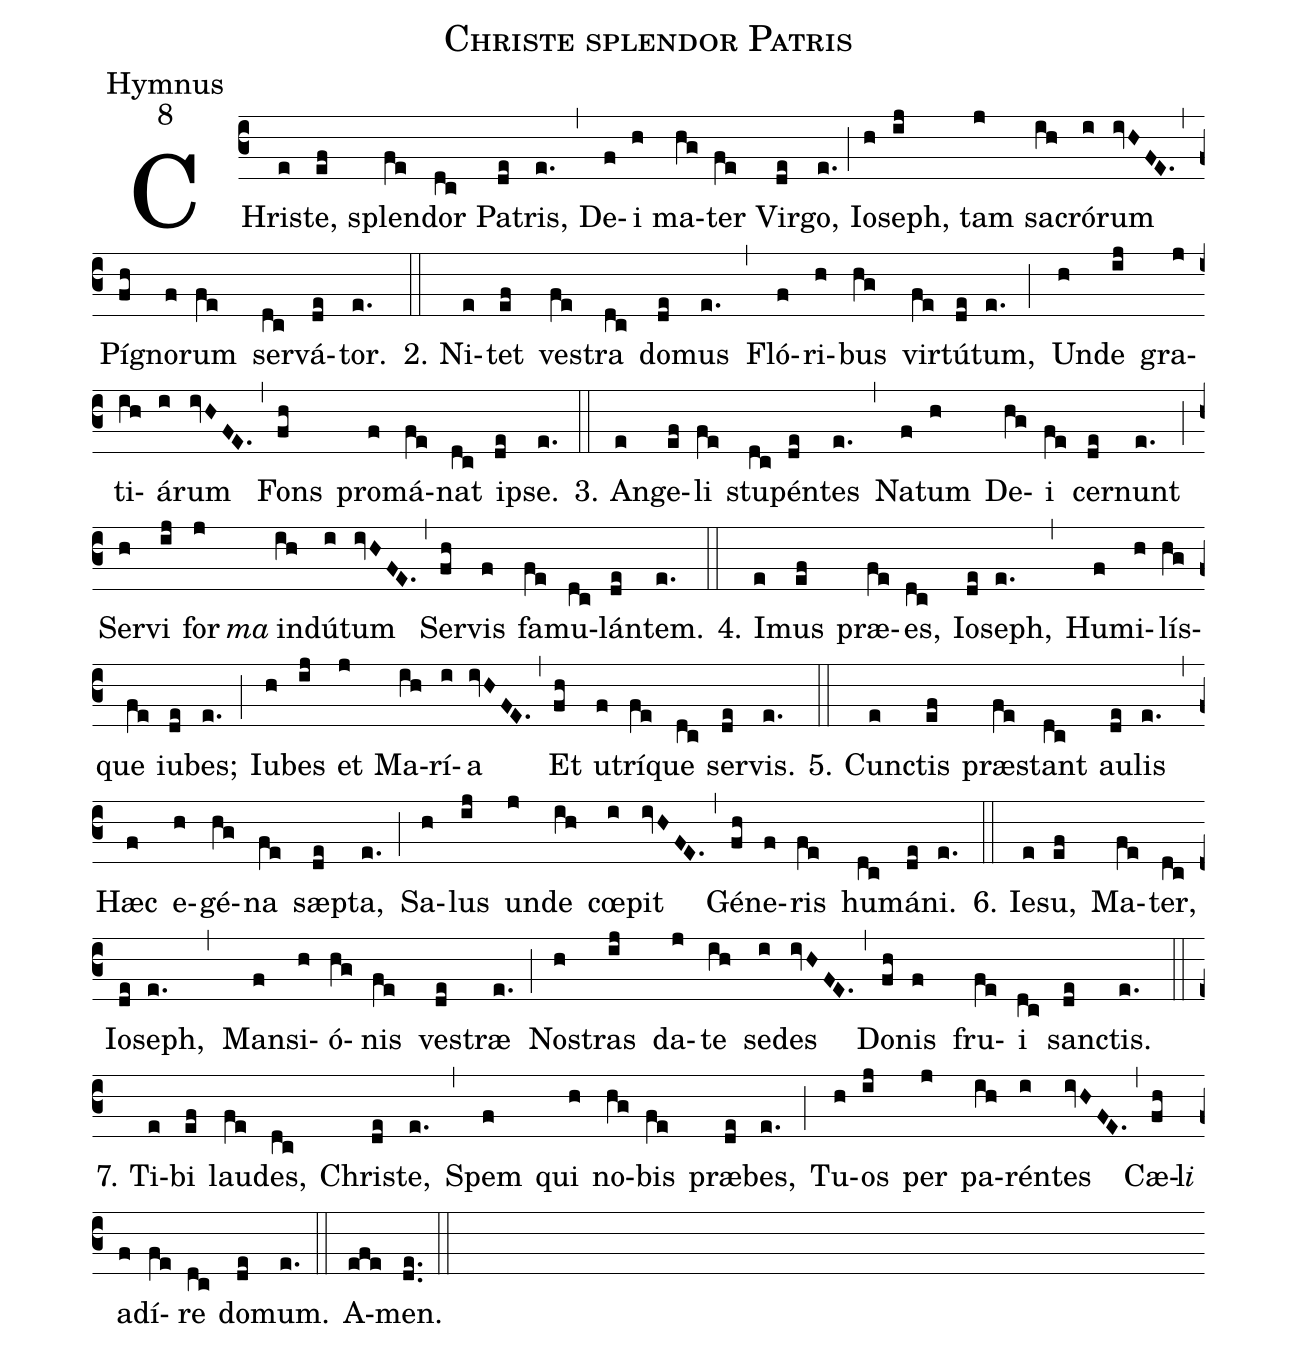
name:Christe splendor Patris;
office-part:Hymnus;
mode:8;
%%
(c3)CHris(e)te,(ef) splen(fe)dor(dc) Pa(de)tris,(e.) (,)
De(f)i(h) ma(hg)ter(fe) Vir(de)go,(e.) (;)
Io(h)seph,(ij) tam(j) sa(ih)cró(i)rum(ivHFE.) (,)
Pí(fh)gno(f)rum(fe) ser(dc)vá(de)tor.(e.) (::)
2. Ni(e)tet(ef) ves(fe)tra(dc) do(de)mus(e.) (,)
Fló(f)ri(h)bus(hg) vir(fe)tú(de)tum,(e.) (;)
Un(h)de(ij) gra(j)ti(ih)á(i)rum(ivHFE.) (,)
Fons(fh) pro(f)má(fe)nat(dc) ip(de)se.(e.) (::)
3. An(e)ge(ef)li(fe) stu(dc)pén(de)tes(e.) (,)
Na(f)tum(h) De(hg)i(fe) cer(de)nunt(e.) (;)
Ser(h)vi(ij) for(j)<i>ma</i>() ind(ih)ú(i)tum(ivHFE.) (,)
Ser(fh)vis(f) fa(fe)mu(dc)lán(de)tem.(e.) (::)
4. I(e)mus(ef) præ(fe)es,(dc) Io(de)seph,(e.) (,)
Hu(f)mi(h)lís(hg)que(fe) iu(de)bes;(e.) (;)
Iu(h)bes(ij) et(j) Ma(ih)rí(i)a(ivHFE.) (,)
Et(fh) u(f)trí(fe)que(dc) ser(de)vis.(e.) (::)
5. Cunc(e)tis(ef) præ(fe)stant(dc) au(de)lis(e.) (,)
Hæc(f) e(h)gé(hg)na(fe) sæp(de)ta,(e.) (;)
Sa(h)lus(ij) un(j)de(ih) cœ(i)pit(ivHFE.) (,)
Gé(fh)ne(f)ris(fe) hu(dc)má(de)ni.(e.) (::)
6. Ie(e)su,(ef) Ma(fe)ter,(dc) Io(de)seph,(e.) (,)
Man(f)si(h)ó(hg)nis(fe) ves(de)træ(e.) (;)
Nos(h)tras(ij) da(j)te(ih) se(i)des(ivHFE.) (,)
Do(fh)nis(f) fru(fe)i(dc) sanc(de)tis.(e.) (::)
7. Ti(e)bi(ef) lau(fe)des,(dc) Chris(de)te,(e.) (,)
Spem(f) qui(h) no(hg)bis(fe) præ(de)bes,(e.) (;)
Tu(h)os(ij) per(j) pa(ih)rén(i)tes(ivHFE.) (,)
Cæ(fh)l<i>i</i>() ad(f)í(fe)re(dc) do(de)mum.(e.) (::)
A(efe)men.(de..) (::)
